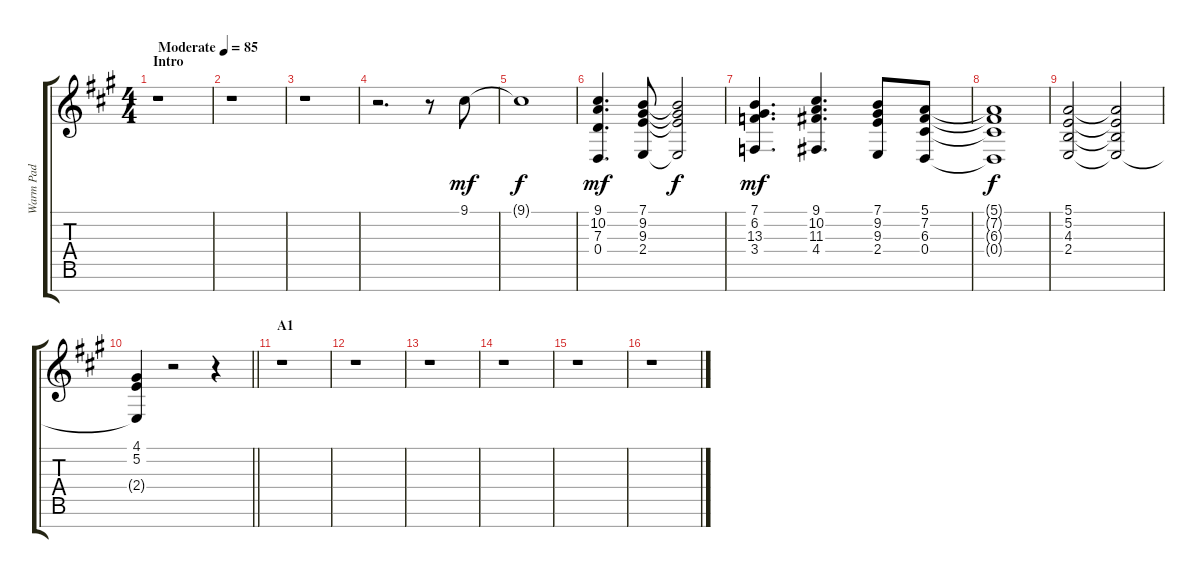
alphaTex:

\track ("Warm Pad" "Warm Pad") {instrument pad2warm}
\staff {score tabs}
\tuning (E4 B3 G3 D3 A2 E2 B1) {hide}
\ts (4 4)
\section ("" "Intro")
\tempo (85 "Moderate")
\clef g2
\ks a
r.1{dy mf instrument pad2warm} |
r.1 |
r.1{volume 0 instrument pad8sweep} |
r.2{d} r.8 9.1.8{volume 10} |
9.1{t}.1{dy f} |
(9.1 10.2 7.3 0.4).4{d dy mf} (7.1 9.2 9.3 2.4).8 (7.1{t} 9.2{t} 9.3{t} 2.4{t}).2{dy f} |
(7.1 6.2 13.3 3.4).4{d dy mf} (9.1 10.2 11.3 4.4).4{d} (7.1 9.2 9.3 2.4).8 (5.1 7.2 6.3 0.4).8 |
(5.1{t} 7.2{t} 6.3{t} 0.4{t}).1{dy f} |
(5.1 5.2 4.3 2.4).2 (5.1{t} 5.2{t} 4.3{t} 2.4{t}).2{volume 5} |
\barLineRight lightlight
(4.1 5.2 2.4{t}).4 r.2 r.4 |
\section ("" "A1")
r.1 |
r.1 |
r.1 |
r.1 |
r.1 |
r.1
